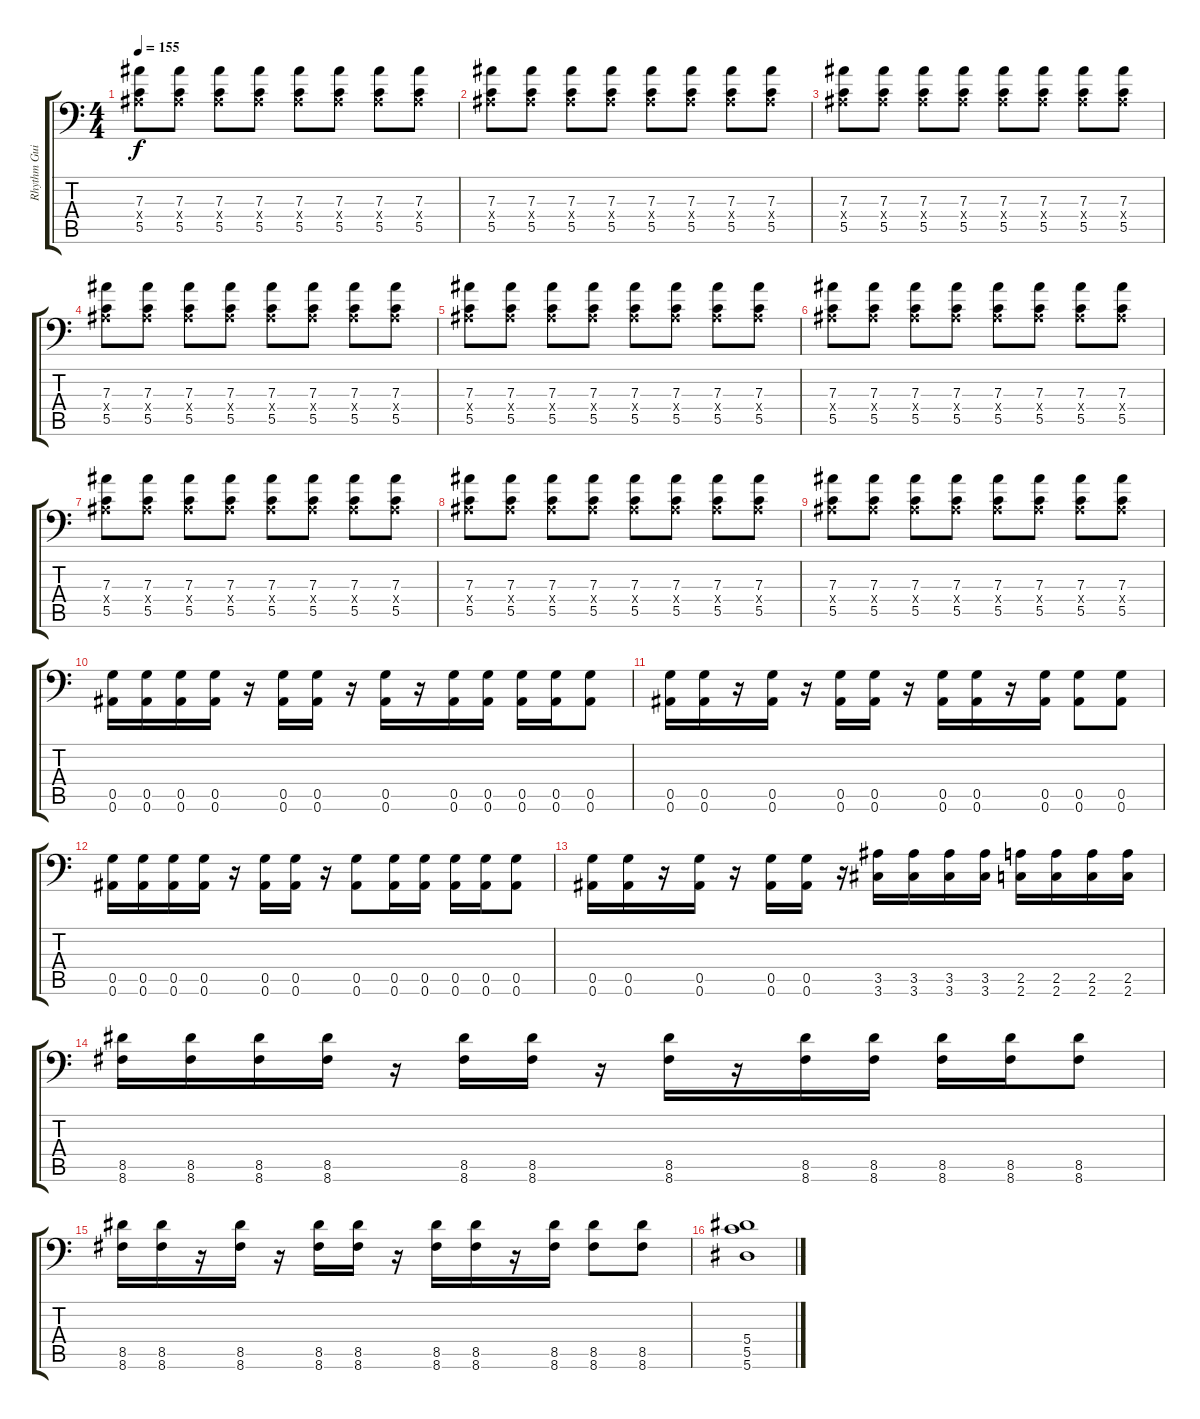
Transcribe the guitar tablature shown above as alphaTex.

\track ("Rhythm Guitar" "Rhythm Gui") {instrument distortionguitar}
\staff {score tabs}
\tuning (C4 G3 Eb3 Bb2 G2 Bb1) {hide}
\ts (4 4)
\tempo 155
\clef f4
\ks c
(7.3 0.4{x} 5.5).8{dy f} (7.3 0.4{x} 5.5).8 (7.3 0.4{x} 5.5).8 (7.3 0.4{x} 5.5).8 (7.3 0.4{x} 5.5).8 (7.3 0.4{x} 5.5).8 (7.3 0.4{x} 5.5).8 (7.3 0.4{x} 5.5).8 |
(7.3 0.4{x} 5.5).8 (7.3 0.4{x} 5.5).8 (7.3 0.4{x} 5.5).8 (7.3 0.4{x} 5.5).8 (7.3 0.4{x} 5.5).8 (7.3 0.4{x} 5.5).8 (7.3 0.4{x} 5.5).8 (7.3 0.4{x} 5.5).8 |
(7.3 0.4{x} 5.5).8 (7.3 0.4{x} 5.5).8 (7.3 0.4{x} 5.5).8 (7.3 0.4{x} 5.5).8 (7.3 0.4{x} 5.5).8 (7.3 0.4{x} 5.5).8 (7.3 0.4{x} 5.5).8 (7.3 0.4{x} 5.5).8 |
(7.3 0.4{x} 5.5).8 (7.3 0.4{x} 5.5).8 (7.3 0.4{x} 5.5).8 (7.3 0.4{x} 5.5).8 (7.3 0.4{x} 5.5).8 (7.3 0.4{x} 5.5).8 (7.3 0.4{x} 5.5).8 (7.3 0.4{x} 5.5).8 |
(7.3 0.4{x} 5.5).8 (7.3 0.4{x} 5.5).8 (7.3 0.4{x} 5.5).8 (7.3 0.4{x} 5.5).8 (7.3 0.4{x} 5.5).8 (7.3 0.4{x} 5.5).8 (7.3 0.4{x} 5.5).8 (7.3 0.4{x} 5.5).8 |
(7.3 0.4{x} 5.5).8 (7.3 0.4{x} 5.5).8 (7.3 0.4{x} 5.5).8 (7.3 0.4{x} 5.5).8 (7.3 0.4{x} 5.5).8 (7.3 0.4{x} 5.5).8 (7.3 0.4{x} 5.5).8 (7.3 0.4{x} 5.5).8 |
(7.3 0.4{x} 5.5).8 (7.3 0.4{x} 5.5).8 (7.3 0.4{x} 5.5).8 (7.3 0.4{x} 5.5).8 (7.3 0.4{x} 5.5).8 (7.3 0.4{x} 5.5).8 (7.3 0.4{x} 5.5).8 (7.3 0.4{x} 5.5).8 |
(7.3 0.4{x} 5.5).8 (7.3 0.4{x} 5.5).8 (7.3 0.4{x} 5.5).8 (7.3 0.4{x} 5.5).8 (7.3 0.4{x} 5.5).8 (7.3 0.4{x} 5.5).8 (7.3 0.4{x} 5.5).8 (7.3 0.4{x} 5.5).8 |
(7.3 0.4{x} 5.5).8 (7.3 0.4{x} 5.5).8 (7.3 0.4{x} 5.5).8 (7.3 0.4{x} 5.5).8 (7.3 0.4{x} 5.5).8 (7.3 0.4{x} 5.5).8 (7.3 0.4{x} 5.5).8 (7.3 0.4{x} 5.5).8 |
(0.5 0.6).16 (0.5 0.6).16 (0.5 0.6).16 (0.5 0.6).16 r.16 (0.5 0.6).16 (0.5 0.6).16 r.16 (0.5 0.6).16 r.16 (0.5 0.6).16 (0.5 0.6).16 (0.5 0.6).16 (0.5 0.6).16 (0.5 0.6).8 |
(0.5 0.6).16 (0.5 0.6).16 r.16 (0.5 0.6).16 r.16 (0.5 0.6).16 (0.5 0.6).16 r.16 (0.5 0.6).16 (0.5 0.6).16 r.16 (0.5 0.6).16 (0.5 0.6).8 (0.5 0.6).8 |
(0.5 0.6).16 (0.5 0.6).16 (0.5 0.6).16 (0.5 0.6).16 r.16 (0.5 0.6).16 (0.5 0.6).16 r.16 (0.5 0.6).8 (0.5 0.6).16 (0.5 0.6).16 (0.5 0.6).16 (0.5 0.6).16 (0.5 0.6).8 |
(0.5 0.6).16 (0.5 0.6).16 r.16 (0.5 0.6).16 r.16 (0.5 0.6).16 (0.5 0.6).16 r.16 (3.5 3.6).16 (3.5 3.6).16 (3.5 3.6).16 (3.5 3.6).16 (2.5 2.6).16 (2.5 2.6).16 (2.5 2.6).16 (2.5 2.6).16 |
(8.5 8.6).16 (8.5 8.6).16 (8.5 8.6).16 (8.5 8.6).16 r.16 (8.5 8.6).16 (8.5 8.6).16 r.16 (8.5 8.6).16 r.16 (8.5 8.6).16 (8.5 8.6).16 (8.5 8.6).16 (8.5 8.6).16 (8.5 8.6).8 |
(8.5 8.6).16 (8.5 8.6).16 r.16 (8.5 8.6).16 r.16 (8.5 8.6).16 (8.5 8.6).16 r.16 (8.5 8.6).16 (8.5 8.6).16 r.16 (8.5 8.6).16 (8.5 8.6).8 (8.5 8.6).8 |
(5.4 5.5 5.6).1
